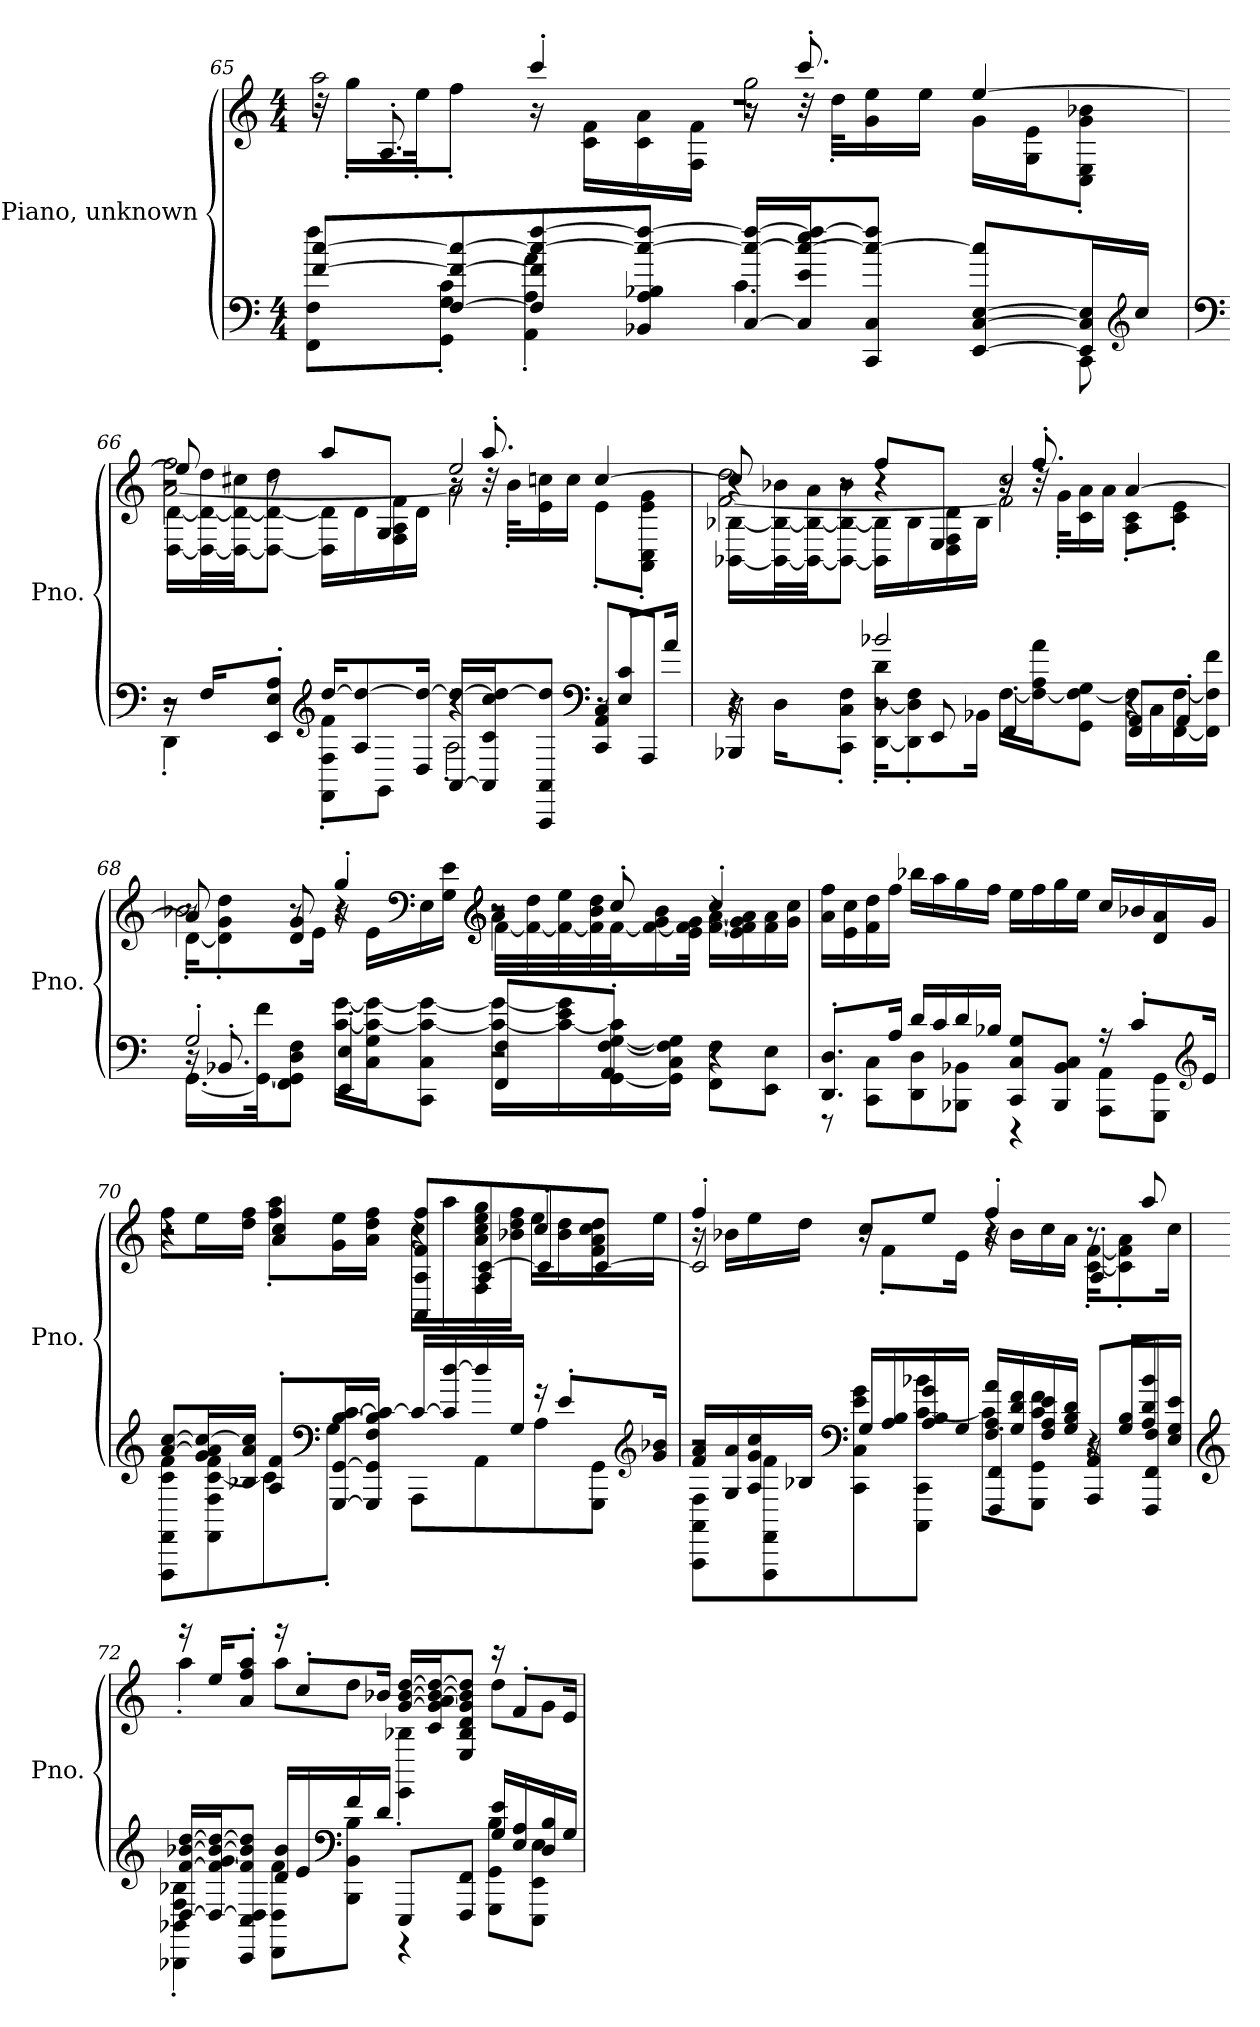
**kern	**kern
*part1	*part1
*staff2	*staff1
*I"Piano, unknown	*
*I'Pno.	*
!!LO:LB:g=z
*clefF4	*clefG2
*k[]	*k[]
*M4/4	*M4/4
=65	=65
*^	*^
*	*	*	*^
*	*	*	*	*^
[8f/ [8cc/L	8FF\ 8F\ 8ff\L	1r	2aa\	16r	32r
.	.	.	.	.	16gg'\LL
.	.	.	.	8.A'/	.
.	.	.	.	.	32ee'\JK
[8F/ 8f/_ 8cc/_	8GG\' 8G\' 8c\'J	.	.	.	8ff'\J
8F/] 8f/] 8cc/_ [8ff/	4AA\' 4A\' 4a\'	.	.	4ccc'/	16r
.	.	.	.	.	16c\ 16f\LL
8BB-X/ 8A/ 8B-X/ 8cc/_ 8ff/_J	.	.	.	.	16c\ 16a\
.	.	.	.	.	16F\ 16f\JJ
[16C/ 16cc/_ 16ff/_LL	4.c\	.	2gg\	16r	16r
16C/] 16e/ 16cc/_ 16ee/ 16ff/_J	.	.	.	8.ccc'/	32r
.	.	.	.	.	32dd'\KLL
8CC/ 8C/ 8cc/_ 8ff/]J	.	.	.	.	16g\ 16ee\
.	.	.	.	.	16ee\JJ
[8EE/ [8C/ [8E/ 8cc/]L	.	.	.	[4ee/	16g\LL
.	.	.	.	.	16G\ 16e\J
16EE/] 16C/] 16E/]L	8CC\	.	.	.	8C\' 8E\' 8g\' 8b-X\'J
*clefG2	*	*	*	*	*
16cc/JJ	.	.	.	.	.
*v	*v	*	*	*	*
!!LO:LB:g=z	!!	!!	!!
=66	=66	=66	=66	=66
*clefF4	*	*	*	*
*^	*	*	*	*
*	*^	*	*	*	*
16r	4DD'\	2r	2r	[2a\ 2ff\	8ee/]	[16D\ [16d\LL
16F/KL	.	.	.	.	.	32D\_ 32d\_ 32dd\L
.	.	.	.	.	.	32D\_ 32d\_ 32cc#X\JJ
8EE/' 8E/' 8A/'J	.	.	.	.	8r	8D\_ 8d\_ 8dd\J
*clefG2	*	*	*	*	*	*
[16dd/KL	8FF\' 8F\' 8f\'L	.	.	.	8aa/L	16D\] 16d\]LL
8A/ 8dd/_	.	.	.	.	.	16d\
.	8GG\J	.	.	.	8G/J	16F\ 16A\ 16f\
16D/ 16dd/_Jk	.	.	.	.	.	16d\JJ
[16AA/ 16dd/_LL	2A'\	4r	16r	2a\]	2ee/	16r
16AA/] 16c/ 16cc/ 16dd/_J	.	.	8.aa'/	.	.	32r
.	.	.	.	.	.	32b'\KLL
8AAA/ 8AA/ 8dd/]J	.	.	.	.	.	16e\ 16ccn\
.	.	.	.	.	.	16cc\JJ
*clefF4	*	*	*	*	*	*
16r	.	8CC/ 8AA/ 8C/L	[4cc/	.	.	8e'\L
8E/' 8c/'L	.	.	.	.	.	.
.	.	8AAA/J	.	.	.	8AA\' 8C\' 8e\' 8g\'J
16a/Jk	.	.	.	.	.	.
!!LO:PB:g=z	!!	!!	!!
=67	=67	=67	=67	=67	=67	=67
4BBB-X'/	16r	4r	8cc/]	[2f\ 2dd\	4r	[16BB-X\ [16B-X\LL
.	16D\KL	.	.	.	.	32BB-\_ 32B-\_ 32b-X\L
.	.	.	.	.	.	32BB-\_ 32B-\_ 32a\JJ
.	8CC\' 8C\' 8F\'J	.	8r	.	.	8BB-\_ 8B-\_ 8b-\J
2b-X/	[16DD\' [16D\' 16d\'KL	8r	4r	.	8ff/L	16BB-\] 16B-\]LL
.	8DD\]' 8D\]' 8F\'	.	.	.	.	16B-\
.	.	8EE/	.	.	8E/J	16D\ 16F\ 16d\
.	16BB-X\Jk	.	.	.	.	16B-\JJ
.	[16F\LL	4FF'/	16r	2f\]	2cc/	16r
.	16F\_ 16A\ 16a\J	.	8.ff'/	.	.	32r
.	.	.	.	.	.	32g'\KLL
.	8GG\ 8F\_ 8G\J	.	.	.	.	16c\ 16a\
.	.	.	.	.	.	16a\JJ
4r	16F\LL]	8FF/ 8AA/L	[4a/	.	.	8A\' 8c\'L
.	16C\	.	.	.	.	.
.	[16FF\ [16F\	8AA'/J	.	.	.	8c\' 8e\'J
.	16FF\] 16F\] 16f\JJ	.	.	.	.	.
!!LO:LB:g=z	!!	!!	!!
=68	=68	=68	=68	=68	=68	=68
2G'/	[16.GG\LL	16r	8a/]	2b-X\	8r	[16d'\KL
.	.	8.BB-X'/	.	.	.	8d\]' 8g\' 8dd\'
.	32GG\_ 32f\JK	.	.	.	.	.
.	8FF\ 8GG\] 8D\ 8F\J	.	8r	.	8d/ 8g/	.
.	.	.	.	.	.	16e\Jk
.	[16c\ [16g\LL	4EE/' 4E/'	4r	.	4gg'/	16r
.	16C\ 16G\ 16c\_ 16g\_J	.	.	.	.	16e\LL
*	*	*	*clefF4	*	*	*
.	8CC\ 8C\ 8c\_ 8g\_J	.	.	.	.	16E\
.	.	.	.	.	.	16G\ 16e\JJ
*	*	*	*clefG2	*	*	*
2r	16c\_ 16g\_LL	8FF/ 8F/L	2r	4a\	8r	[32f\LLL
.	.	.	.	.	.	32f\_ 32dd\
.	16c\_ 16e\ 16g\]	.	.	.	.	32f\_ 32ee\
.	.	.	.	.	.	32f\] 32b-\ 32dd\
.	[16GG\ [16F\ [16G\ 16c\]	8AA'/J	.	.	8cc'/	[32f\J
.	.	.	.	.	.	16f\_ 16g\ 16b-\
.	16GG\] 16C\ 16F\] 16G\]JJ	.	.	.	.	.
.	.	.	.	.	.	32e\ 32f\] 32g\JJk
.	8FF\ 8F\L	4r	.	4r	4cc'/	[16f\ [16a\LL
.	.	.	.	.	.	16e\ 16f\] 16g\ 16a\]
.	8EE\ 8E\J	.	.	.	.	16f\ 16a\
.	.	.	.	.	.	16g\ 16cc\JJ
*	*v	*v	*	*	*	*
*	*	*v	*v	*v	*v
!!LO:LB:g=z
=69	=69	=69
8.DD/' 8.D/'L	8r	16a\ 16ff\LL
.	.	16e\ 16cc\
.	8CC\ 8C\L	16f\ 16dd\
16A/Jk	.	16ff\JJ
16d/LL	8DD\ 8D\	16bb-X\LL
16c/	.	16aa\
16d/	8BBB-X\ 8BB-X\J	16gg\
16B-X/JJ	.	16ff\JJ
8CC/ 8C/ 8G/L	4r	16ee\LL
.	.	16ff\
8BBB-/ 8BB-/ 8C/J	.	16gg\
.	.	16ee\JJ
16r	8AAA\ 8AA\L	16cc/LL
8c'/L	.	16b-X/
.	8GGG\ 8GG\J	16d/ 16a/
*clefG2	*	*
16e/Jk	.	16g/JJ
!!LO:LB:g=z
=70	=70	=70
*	*	*^
*	*	*	*^
[8a/ [8cc/L	8FFF\ 8FF\ 8c\ 8f\L	2r	8ff\L	4r
16g/ 16a/] 16cc/_L	8FF\ 8F\ [8c\ 8f\	.	16ee\L	.
16B-X/ 16a/ 16cc/]JJ	.	.	16dd\ 16ff\JJ	.
8A/' 8f/'L	8c\]	.	8ff\' 8aa\'L	4a/ 4cc/
*clefF4	*	*	*	*
[16GGG/ [16GG/ [16B-/ [16c/L	8G'\J	.	16g\ 16ee\L	.
16GGG/] 16GG/] 16F/ 16B-/] 16c/_JJ	.	.	16a\ 16dd\ 16ff\JJ	.
16c/LL_	8AAA\L	4r	16cc\LL	8AA/ 8A/ 8f/ 8ff/L
16c/] [16dd/	.	.	16aa\	.
16dd/]	8AA\	.	16F\ 16a\ 16cc\ 16ee\ 16gg\	8A/ [8c/
16G/JJ	.	.	16b-X\ 16dd\ 16ff\JJ	.
16r	8A\	4cc'/	16ee\LL	8c/]
8e'/L	.	.	16b-\ 16dd\	.
.	8GGG\ 8GG\J	.	16f\ 16a\ 16cc\ 16dd\	[8c/J
*clefG2	*	*	*	*
16g/ 16b-X/Jk	.	.	16ee\JJ	.
!!LO:LB:g=z	!!	!!
=71	=71	=71	=71	=71
*	*^	*	*	*
16f/ 16a/LL	8AAA\ 8AA\ 8F\L	2r	4ff'/	16r	2c/]
16G/ 16a/	.	.	.	16b-X\LL	.
16A/ 16g/ 16cc/	8FFF\ 8FF\ 8f\	.	.	16ee\	.
16B-X/JJ	.	.	.	16dd\JJ	.
*clefF4	*	*	*	*	*
16G/LL	8CC\ 8C\ 8e\ 8g\	.	8cc/L	16r	.
16A/ 16B-/	.	.	.	8f'\L	.
16A/ 16B-/ 16g/	8CCC\ 8CC\ [8c\ 8b-X\J	.	8ee/J	.	.
16G/JJ	.	.	.	16e\Jk	.
16F/ 16A/ 16a/LL	8c\L]	4FFF/' 4FF/'	4ff'/	16r	4r
16G/ 16d/ 16f/	.	.	.	16b-\LL	.
16F/ 16A/ 16e/	8GGG\ 8GG\ 8c\ 8f\J	.	.	16cc\	.
16G/ 16B-/ 16d/JJ	.	.	.	16a\JJ	.
16r	4r	8AAA/ 8AA/L	8r	[16c\' [16f\'KL	4A'/
16G/ 16B-/LL	.	.	.	8c\]' 8f\]' 8a\'	.
16A/ 16d/ 16b-/	.	8FFF/ 8FF/ 8F/J	8aa/	.	.
16E/ 16G/ 16e/JJ	.	.	.	16cc\Jk	.
*v	*v	*v	*	*	*
*	*v	*v	*v
!!LO:LB:g=z
=72	=72
*clefG2	*
*^	*^
[16D/ [16f/ [16b-X/ [16dd/LL	4BBB-X\' 4BB-X\' 4F\' 4B-X\'	16r	4aa'\
16D/_ 16f/_ 16g/ 16b-/_ 16dd/_J	.	16ee/KL	.
8CC/ 8C/ 8D/] 8f/] 8b-/] 8dd/]J	.	8a/' 8ff/' 8aa/'J	.
16d/ 16b-/LL	8DD\ 8D\ 8f\L	16r	8aa\L
16e/	.	8cc'/L	.
*clefF4	*	*	*
16f/	8BBB-\ 8BB-\ 8B-\J	.	8dd\J
16d/JJ	.	16b-X/Jk	.
8EEE/L	4r	[16g/ [16b-/ [16dd/LL	4EE\' 4B-X\'
.	.	16c/ 16g/_ 16a/ 16b-/_ 16dd/_J	.
8FFF/ 8FF/J	.	8E/ 8B-/ 8d/ 8g/] 8b-/] 8dd/]J	.
16G/ 16e/LL	8GGG\ 8GG\ 8B-\L	16r	8dd\L
16E/ 16A/	.	8f'/L	.
16D/ 16B-/	8EEE\ 8EE\ 8E\J	.	8g\J
16G/JJ	.	16e/Jk	.
*v	*v	*	*
*	*v	*v
=	=
*-	*-
